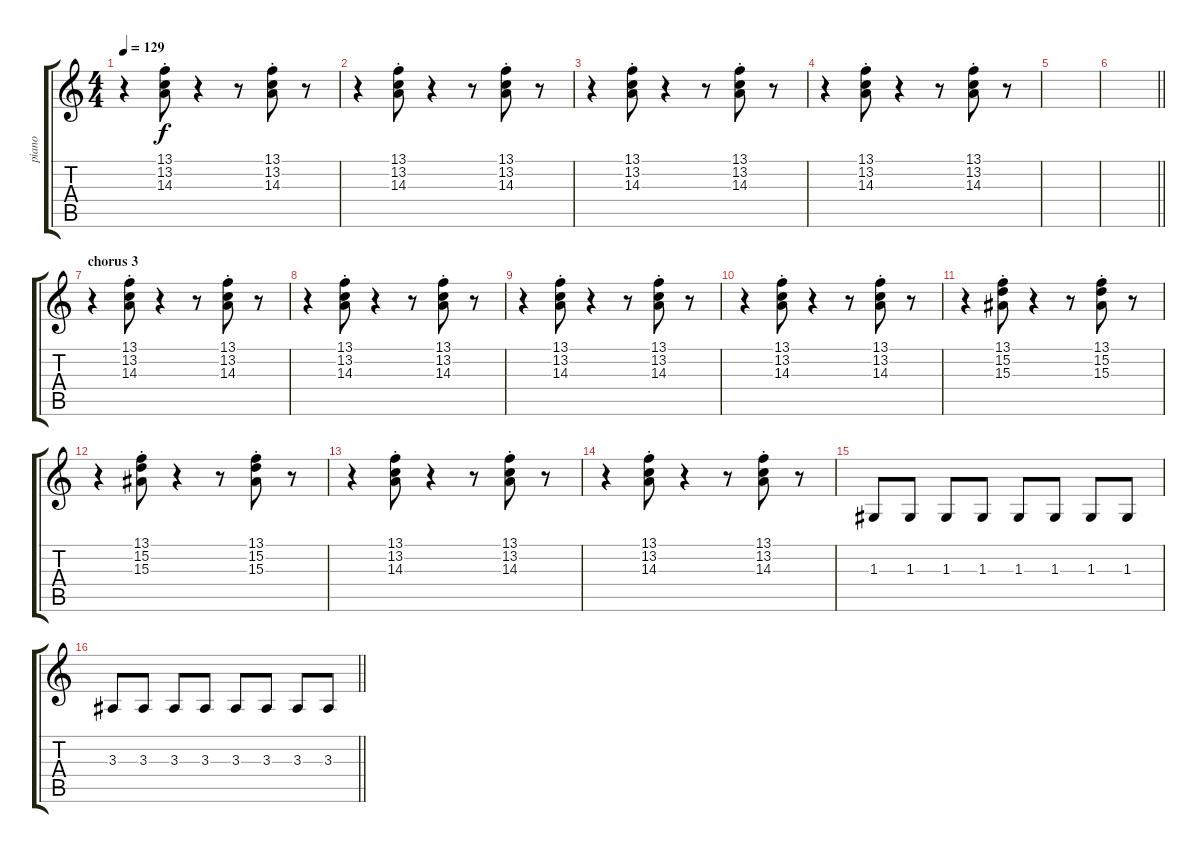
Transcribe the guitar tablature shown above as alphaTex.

\track ("piano" "piano") {instrument brightacousticpiano}
\staff {score tabs}
\tuning (E4 B3 G3 D3 A2 E2) {hide}
\ts (4 4)
\tempo 129
\clef g2
\ks c
r.4{dy f} (13.1 13.2 14.3{st}).8 r.4 r.8 (13.1 13.2{st} 14.3).8 r.8 |
r.4 (13.1 13.2 14.3{st}).8 r.4 r.8 (13.1 13.2{st} 14.3).8 r.8 |
r.4 (13.1 13.2 14.3{st}).8 r.4 r.8 (13.1 13.2{st} 14.3).8 r.8 |
r.4 (13.1 13.2 14.3{st}).8 r.4 r.8 (13.1 13.2{st} 14.3).8 r.8 |
|
\barLineRight lightlight
|
\section ("" "chorus 3")
r.4{volume 13} (13.1 13.2 14.3{st}).8 r.4 r.8 (13.1 13.2{st} 14.3).8 r.8 |
r.4 (13.1 13.2 14.3{st}).8 r.4 r.8 (13.1 13.2{st} 14.3).8 r.8 |
r.4 (13.1 13.2 14.3{st}).8 r.4 r.8 (13.1 13.2{st} 14.3).8 r.8 |
r.4 (13.1 13.2 14.3{st}).8 r.4 r.8 (13.1 13.2{st} 14.3).8 r.8 |
r.4 (13.1 15.2 15.3{st}).8 r.4 r.8 (13.1 15.2{st} 15.3).8 r.8 |
r.4 (13.1 15.2 15.3{st}).8 r.4 r.8 (13.1 15.2{st} 15.3).8 r.8 |
r.4 (13.1 13.2 14.3{st}).8 r.4 r.8 (13.1 13.2{st} 14.3).8 r.8 |
r.4 (13.1 13.2 14.3{st}).8 r.4 r.8 (13.1 13.2{st} 14.3).8 r.8 |
1.3.8 1.3.8 1.3.8 1.3.8 1.3.8 1.3.8 1.3.8 1.3.8 |
\barLineRight lightlight
3.3.8 3.3.8 3.3.8 3.3.8 3.3.8 3.3.8 3.3.8 3.3.8
